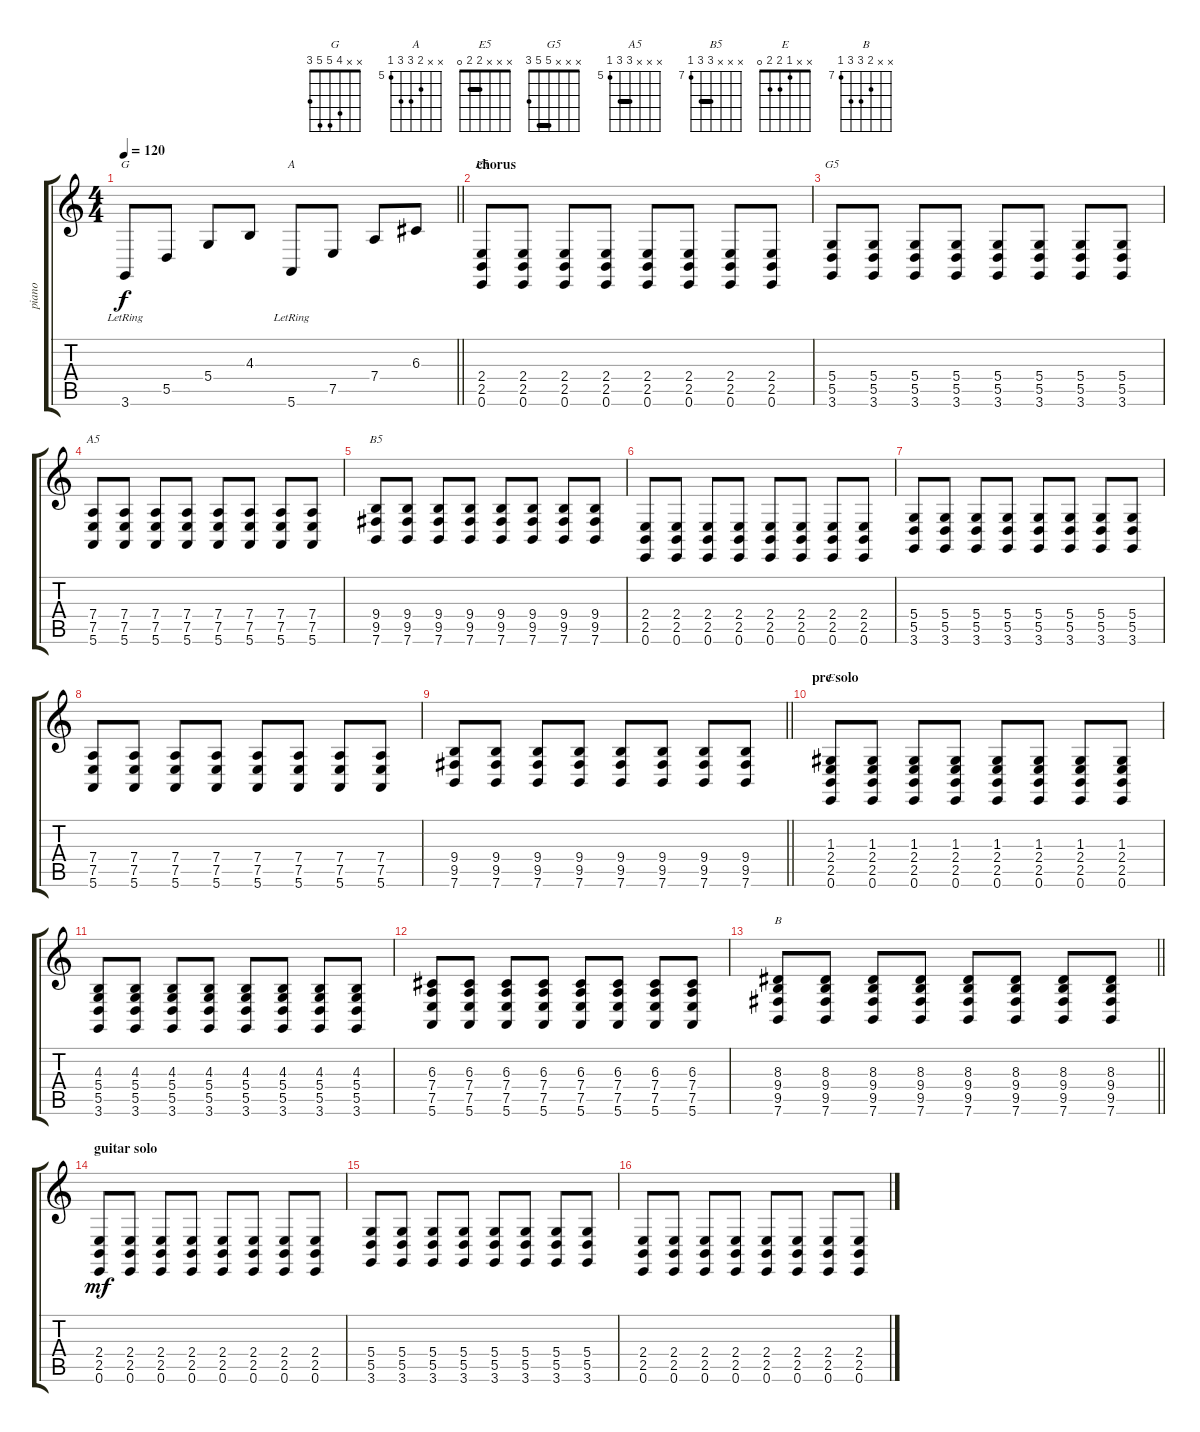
\track ("piano" "piano") {instrument electricgrandpiano}
\staff {score tabs}
\tuning (E4 B3 G3 D3 A2 E2) {hide}
\chord ("G" x x 4 5 5 3)
\chord ("A" x x 6 7 7 5) {firstfret 5}
\chord ("E5" x x x 2 2 0) {barre 2}
\chord ("G5" x x x 5 5 3) {barre 5}
\chord ("A5" x x x 7 7 5) {firstfret 5 barre 7}
\chord ("B5" x x x 9 9 7) {firstfret 7 barre 9}
\chord ("E" x x 1 2 2 0)
\chord ("B" x x 8 9 9 7) {firstfret 7}
\ts (4 4)
\tempo 120
\clef g2
\barLineRight lightlight
\ks c
3.6{lr}.8{ch "G" dy f} 5.5.8 5.4.8 4.3.8 5.6{lr}.8{ch "A"} 7.5.8 7.4.8 6.3.8 |
\section ("" "chorus")
(2.4 2.5 0.6).8{ch "E5"} (2.4 2.5 0.6).8 (2.4 2.5 0.6).8 (2.4 2.5 0.6).8 (2.4 2.5 0.6).8 (2.4 2.5 0.6).8 (2.4 2.5 0.6).8 (2.4 2.5 0.6).8 |
(5.4 5.5 3.6).8{ch "G5"} (5.4 5.5 3.6).8 (5.4 5.5 3.6).8 (5.4 5.5 3.6).8 (5.4 5.5 3.6).8 (5.4 5.5 3.6).8 (5.4 5.5 3.6).8 (5.4 5.5 3.6).8 |
(7.4 7.5 5.6).8{ch "A5"} (7.4 7.5 5.6).8 (7.4 7.5 5.6).8 (7.4 7.5 5.6).8 (7.4 7.5 5.6).8 (7.4 7.5 5.6).8 (7.4 7.5 5.6).8 (7.4 7.5 5.6).8 |
(9.4 9.5 7.6).8{ch "B5"} (9.4 9.5 7.6).8 (9.4 9.5 7.6).8 (9.4 9.5 7.6).8 (9.4 9.5 7.6).8 (9.4 9.5 7.6).8 (9.4 9.5 7.6).8 (9.4 9.5 7.6).8 |
(2.4 2.5 0.6).8 (2.4 2.5 0.6).8 (2.4 2.5 0.6).8 (2.4 2.5 0.6).8 (2.4 2.5 0.6).8 (2.4 2.5 0.6).8 (2.4 2.5 0.6).8 (2.4 2.5 0.6).8 |
(5.4 5.5 3.6).8 (5.4 5.5 3.6).8 (5.4 5.5 3.6).8 (5.4 5.5 3.6).8 (5.4 5.5 3.6).8 (5.4 5.5 3.6).8 (5.4 5.5 3.6).8 (5.4 5.5 3.6).8 |
(7.4 7.5 5.6).8 (7.4 7.5 5.6).8 (7.4 7.5 5.6).8 (7.4 7.5 5.6).8 (7.4 7.5 5.6).8 (7.4 7.5 5.6).8 (7.4 7.5 5.6).8 (7.4 7.5 5.6).8 |
\barLineRight lightlight
(9.4 9.5 7.6).8 (9.4 9.5 7.6).8 (9.4 9.5 7.6).8 (9.4 9.5 7.6).8 (9.4 9.5 7.6).8 (9.4 9.5 7.6).8 (9.4 9.5 7.6).8 (9.4 9.5 7.6).8 |
\section ("" "pre solo")
(1.3 2.4 2.5 0.6).8{ch "E"} (1.3 2.4 2.5 0.6).8 (1.3 2.4 2.5 0.6).8 (1.3 2.4 2.5 0.6).8 (1.3 2.4 2.5 0.6).8 (1.3 2.4 2.5 0.6).8 (1.3 2.4 2.5 0.6).8 (1.3 2.4 2.5 0.6).8 |
(4.3 5.4 5.5 3.6).8 (4.3 5.4 5.5 3.6).8 (4.3 5.4 5.5 3.6).8 (4.3 5.4 5.5 3.6).8 (4.3 5.4 5.5 3.6).8 (4.3 5.4 5.5 3.6).8 (4.3 5.4 5.5 3.6).8 (4.3 5.4 5.5 3.6).8 |
(6.3 7.4 7.5 5.6).8 (6.3 7.4 7.5 5.6).8 (6.3 7.4 7.5 5.6).8 (6.3 7.4 7.5 5.6).8 (6.3 7.4 7.5 5.6).8 (6.3 7.4 7.5 5.6).8 (6.3 7.4 7.5 5.6).8 (6.3 7.4 7.5 5.6).8 |
\barLineRight lightlight
(8.3 9.4 9.5 7.6).8{ch "B"} (8.3 9.4 9.5 7.6).8 (8.3 9.4 9.5 7.6).8 (8.3 9.4 9.5 7.6).8 (8.3 9.4 9.5 7.6).8 (8.3 9.4 9.5 7.6).8 (8.3 9.4 9.5 7.6).8 (8.3 9.4 9.5 7.6).8 |
\section ("" "guitar solo")
(2.4 2.5 0.6).8{dy mf} (2.4 2.5 0.6).8 (2.4 2.5 0.6).8 (2.4 2.5 0.6).8 (2.4 2.5 0.6).8 (2.4 2.5 0.6).8 (2.4 2.5 0.6).8 (2.4 2.5 0.6).8 |
(5.4 5.5 3.6).8 (5.4 5.5 3.6).8 (5.4 5.5 3.6).8 (5.4 5.5 3.6).8 (5.4 5.5 3.6).8 (5.4 5.5 3.6).8 (5.4 5.5 3.6).8 (5.4 5.5 3.6).8 |
(2.4 2.5 0.6).8 (2.4 2.5 0.6).8 (2.4 2.5 0.6).8 (2.4 2.5 0.6).8 (2.4 2.5 0.6).8 (2.4 2.5 0.6).8 (2.4 2.5 0.6).8 (2.4 2.5 0.6).8
